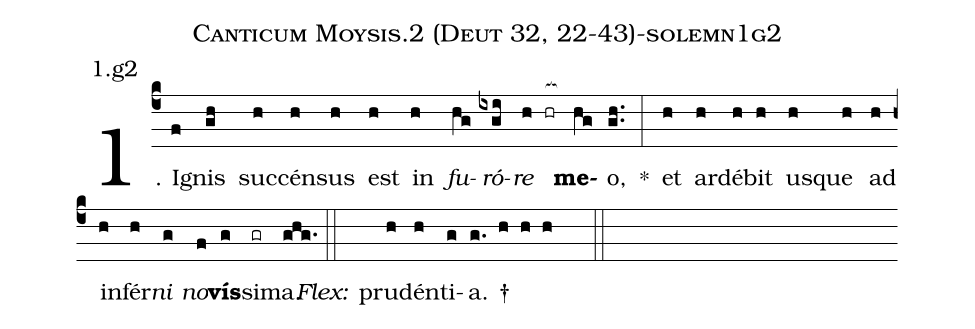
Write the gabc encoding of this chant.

name: Canticum Moysis.2 (Deut 32, 22-43)-solemn1g2;
annotation: 1.g2;
%%
(c4)1. I(f)gnis(gh) suc(h)cén(h)sus(h) est(h) in(h) <i>fu</i>(hg)<i>ró</i>(ixgi)<i>re</i>(h hr[ocb:1{]) <b>me</b>(hg[ocb:0}])o,(gh..) *(:) et(h) ar(h)dé(h)bit(h) us(h)que(h) ad(h) in(h)fér(h)<i>ni</i>(g) <i>no</i>(f)<b>vís</b>(g)si(gr)ma.(ghg.) (::)
<i>Flex:</i>()  pru(h)dén(h)ti(g)a. †(g. h h h  ::)
